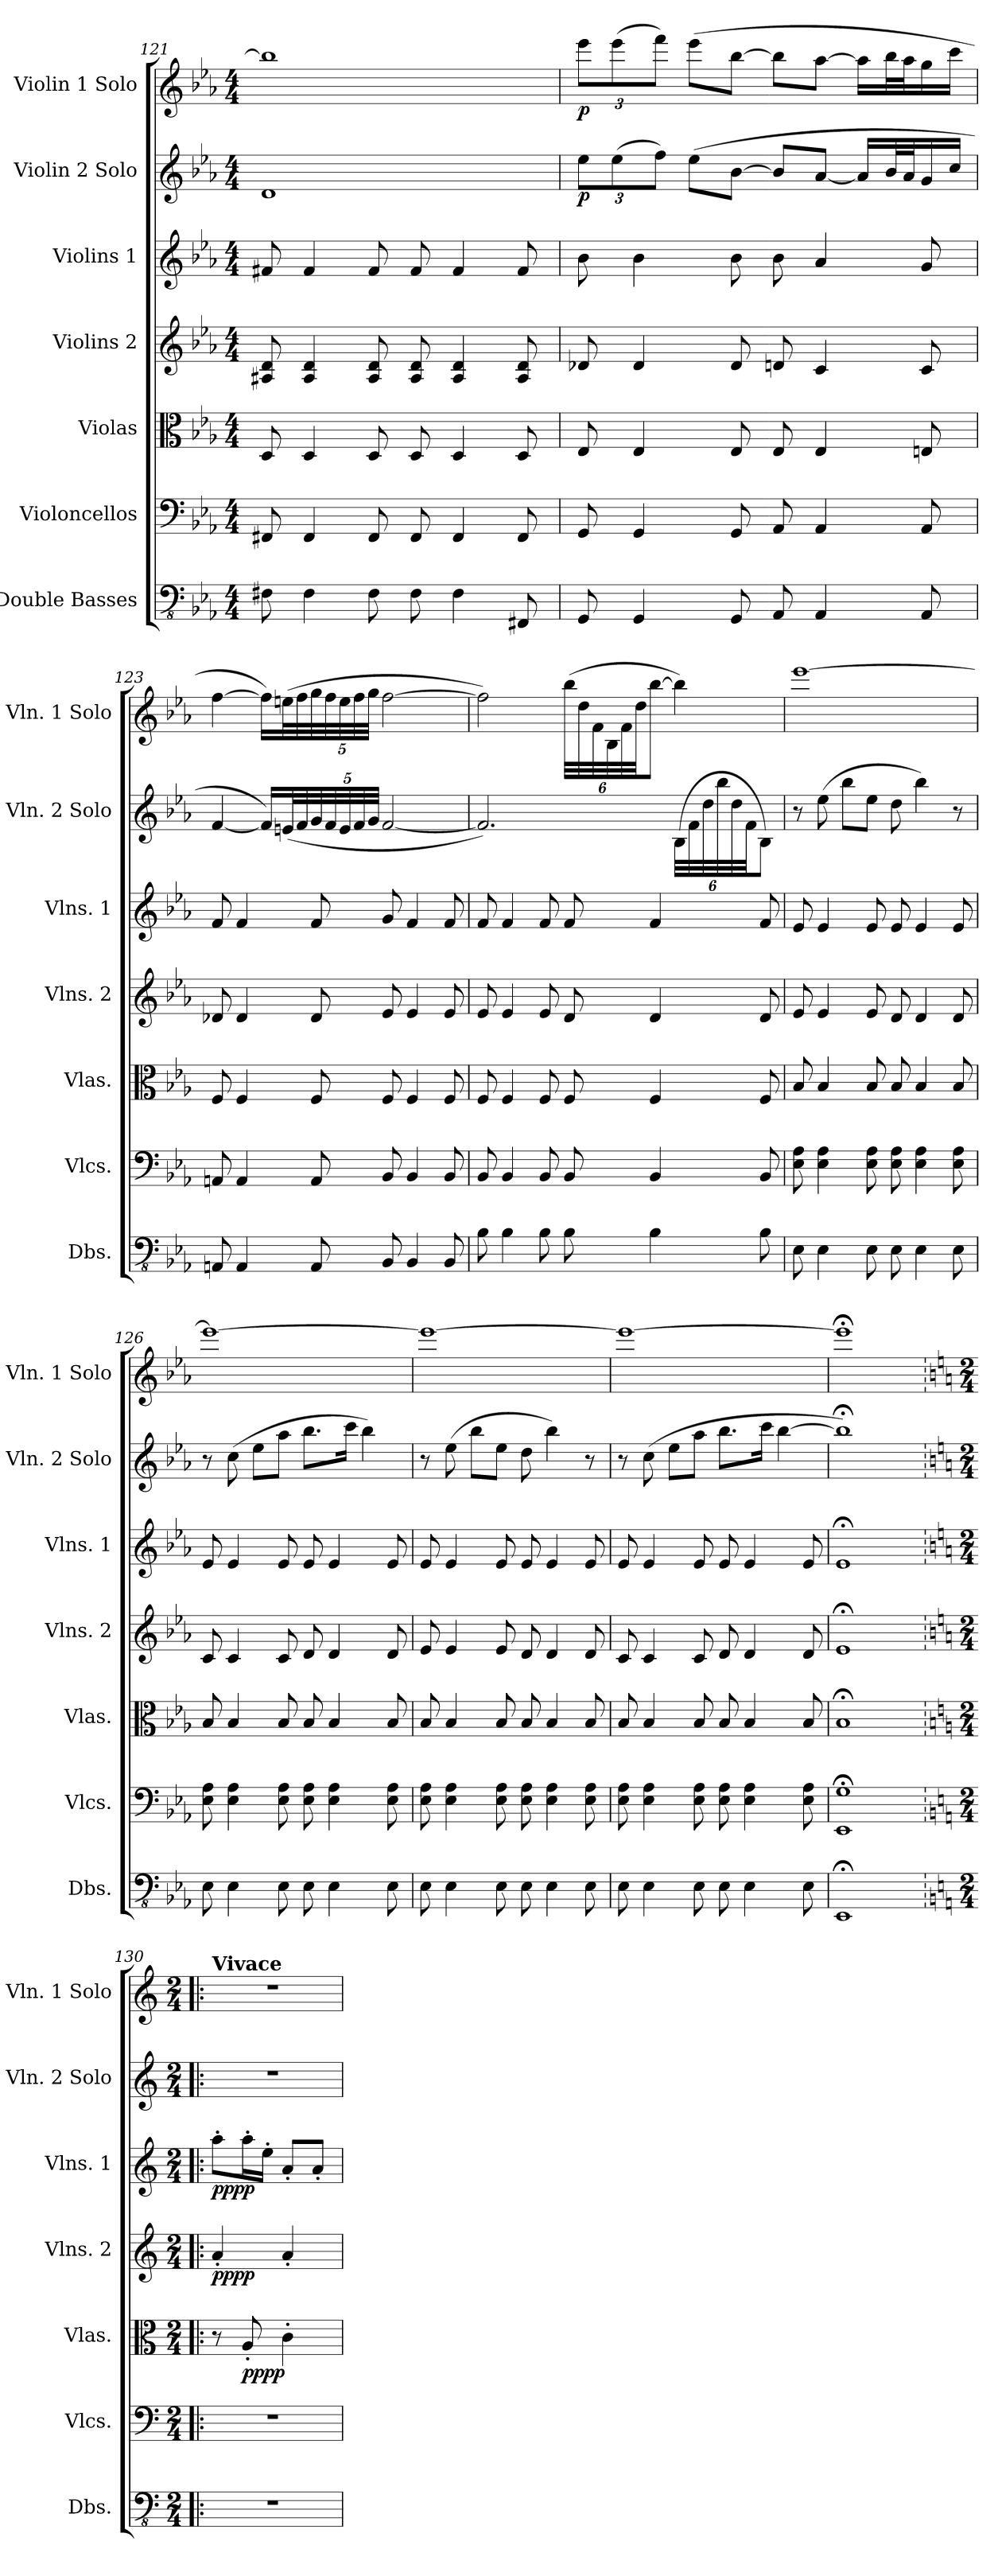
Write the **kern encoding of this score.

**kern	**kern	**kern	**dynam	**kern	**dynam	**kern	**dynam	**kern	**dynam	**kern	**dynam
*part7	*part6	*part5	*part5	*part4	*part4	*part3	*part3	*part2	*part2	*part1	*part1
*staff7	*staff6	*staff5	*staff5	*staff4	*staff4	*staff3	*staff3	*staff2	*staff2	*staff1	*staff1
*I"Double Basses	*I"Violoncellos	*I"Violas	*	*I"Violins 2	*	*I"Violins 1	*	*I"Violin 2 Solo	*	*I"Violin 1 Solo	*
*I'Dbs.	*I'Vlcs.	*I'Vlas.	*	*I'Vlns. 2	*	*I'Vlns. 1	*	*I'Vln. 2 Solo	*	*I'Vln. 1 Solo	*
*clefFv4	*clefF4	*clefC3	*	*clefG2	*	*clefG2	*	*clefG2	*	*clefG2	*
*k[b-e-a-]	*k[b-e-a-]	*k[b-e-a-]	*	*k[b-e-a-]	*	*k[b-e-a-]	*	*k[b-e-a-]	*	*k[b-e-a-]	*
*M4/4	*M4/4	*M4/4	*	*M4/4	*	*M4/4	*	*M4/4	*	*M4/4	*
=121	=121	=121	=121	=121	=121	=121	=121	=121	=121	=121	=121
8FF#X\	8FF#X/	8D/	.	8A#X/ 8d/	.	8f#X/	.	1d	.	1bb-]	.
4FF#\	4FF#/	4D/	.	4A#/ 4d/	.	4f#/	.	.	.	.	.
8FF#\	8FF#/	8D/	.	8A#/ 8d/	.	8f#/	.	.	.	.	.
8FF#\	8FF#/	8D/	.	8A#/ 8d/	.	8f#/	.	.	.	.	.
4FF#\	4FF#/	4D/	.	4A#/ 4d/	.	4f#/	.	.	.	.	.
8FFF#X/	8FF#/	8D/	.	8A#/ 8d/	.	8f#/	.	.	.	.	.
!!LO:LB:g=z
=122	=122	=122	=122	=122	=122	=122	=122	=122	=122	=122	=122
*	*	*	*	*	*	*	*	*Xbrackettup	*	*Xbrackettup	*
!	!	!	!	!	!	!	!	!	!LO:DY:b	!	!LO:DY:b
8GGG/	8GG/	8E-/	.	8d-X/	.	8b-\	.	12ee-\L	p	12eee-\L	p
.	.	.	.	.	.	.	.	(12ee-\	.	(12eee-\	.
4GGG/	4GG/	4E-/	.	4d-/	.	4b-\	.	.	.	.	.
.	.	.	.	.	.	.	.	12ff\J)	.	12fff\J)	.
.	.	.	.	.	.	.	.	(8ee-\L	.	(8eee-\L	.
8GGG/	8GG/	8E-/	.	8d-/	.	8b-\	.	[8b-\J	.	[8bb-\J	.
8AAA-/	8AA-/	8E-/	.	8dn/	.	8b-\	.	8b-/L]	.	8bb-\L]	.
4AAA-/	4AA-/	4E-/	.	4c/	.	4a-/	.	[8a-/J	.	[8aa-\J	.
.	.	.	.	.	.	.	.	16a-/LL]	.	16aa-\LL]	.
.	.	.	.	.	.	.	.	32b-/L	.	32bb-\L	.
.	.	.	.	.	.	.	.	32a-/J	.	32aa-\J	.
8AAA-/	8AA-/	8En/	.	8c/	.	8g/	.	16g/	.	16gg\	.
.	.	.	.	.	.	.	.	16cc/JJ	.	16ccc\JJ	.
=123	=123	=123	=123	=123	=123	=123	=123	=123	=123	=123	=123
8AAAn/	8AAn/	8F/	.	8d-X/	.	8f/	.	[4f/	.	[4ff\	.
4AAA/	4AA/	4F/	.	4d-/	.	4f/	.	.	.	.	.
.	.	.	.	.	.	.	.	16f/LL])	.	16ff\LL])	.
.	.	.	.	.	.	.	.	(32en/L	.	(32een\L	.
.	.	.	.	.	.	.	.	32f/	.	32ff\	.
8AAA/	8AA/	8F/	.	8d-/	.	8f/	.	40g/	.	40gg\	.
.	.	.	.	.	.	.	.	40f/	.	40ff\	.
.	.	.	.	.	.	.	.	40e/	.	40ee\	.
.	.	.	.	.	.	.	.	40f/	.	40ff\	.
.	.	.	.	.	.	.	.	40g/JJJ	.	40gg\JJJ	.
8BBB-/	8BB-/	8F/	.	8e-/	.	8g/	.	[2f/	.	[2ff\	.
4BBB-/	4BB-/	4F/	.	4e-/	.	4f/	.	.	.	.	.
8BBB-/	8BB-/	8F/	.	8e-/	.	8f/	.	.	.	.	.
=124	=124	=124	=124	=124	=124	=124	=124	=124	=124	=124	=124
8BB-\	8BB-/	8F/	.	8e-/	.	8f/	.	2.f/])	.	2ff\])	.
4BB-\	4BB-/	4F/	.	4e-/	.	4f/	.	.	.	.	.
8BB-\	8BB-/	8F/	.	8e-/	.	8f/	.	.	.	.	.
8BB-\	8BB-/	8F/	.	8d/	.	8f/	.	.	.	(48bb-\LLL	.
.	.	.	.	.	.	.	.	.	.	48dd\	.
.	.	.	.	.	.	.	.	.	.	48f\	.
.	.	.	.	.	.	.	.	.	.	48B-\	.
.	.	.	.	.	.	.	.	.	.	48f\	.
.	.	.	.	.	.	.	.	.	.	48dd\JJ	.
4BB-\	4BB-/	4F/	.	4d/	.	4f/	.	.	.	[8bb-\J	.
.	.	.	.	.	.	.	.	(48B-\LLL	.	4bb-\])	.
.	.	.	.	.	.	.	.	48f\	.	.	.
.	.	.	.	.	.	.	.	48dd\	.	.	.
.	.	.	.	.	.	.	.	48bb-\	.	.	.
.	.	.	.	.	.	.	.	48dd\	.	.	.
.	.	.	.	.	.	.	.	48f\JJ	.	.	.
8BB-\	8BB-/	8F/	.	8d/	.	8f/	.	8B-\J)	.	.	.
=125	=125	=125	=125	=125	=125	=125	=125	=125	=125	=125	=125
8EE-\	8E-\ 8A-\	8B-/	.	8e-/	.	8e-/	.	8r	.	[1eee-	.
4EE-\	4E-\ 4A-\	4B-/	.	4e-/	.	4e-/	.	(8ee-\	.	.	.
.	.	.	.	.	.	.	.	8bb-\L	.	.	.
8EE-\	8E-\ 8A-\	8B-/	.	8e-/	.	8e-/	.	8ee-\J	.	.	.
8EE-\	8E-\ 8A-\	8B-/	.	8d/	.	8e-/	.	8dd\	.	.	.
4EE-\	4E-\ 4A-\	4B-/	.	4d/	.	4e-/	.	4bb-\)	.	.	.
8EE-\	8E-\ 8A-\	8B-/	.	8d/	.	8e-/	.	8r	.	.	.
!!LO:PB:g=z
=126	=126	=126	=126	=126	=126	=126	=126	=126	=126	=126	=126
8EE-\	8E-\ 8A-\	8B-/	.	8c/	.	8e-/	.	8r	.	1eee-_	.
4EE-\	4E-\ 4A-\	4B-/	.	4c/	.	4e-/	.	(8cc\	.	.	.
.	.	.	.	.	.	.	.	8ee-\L	.	.	.
8EE-\	8E-\ 8A-\	8B-/	.	8c/	.	8e-/	.	8aa-\J	.	.	.
8EE-\	8E-\ 8A-\	8B-/	.	8d/	.	8e-/	.	8.bb-\L	.	.	.
4EE-\	4E-\ 4A-\	4B-/	.	4d/	.	4e-/	.	.	.	.	.
.	.	.	.	.	.	.	.	16ccc\Jk	.	.	.
.	.	.	.	.	.	.	.	4bb-\)	.	.	.
8EE-\	8E-\ 8A-\	8B-/	.	8d/	.	8e-/	.	.	.	.	.
=127	=127	=127	=127	=127	=127	=127	=127	=127	=127	=127	=127
8EE-\	8E-\ 8A-\	8B-/	.	8e-/	.	8e-/	.	8r	.	1eee-_	.
4EE-\	4E-\ 4A-\	4B-/	.	4e-/	.	4e-/	.	(8ee-\	.	.	.
.	.	.	.	.	.	.	.	8bb-\L	.	.	.
8EE-\	8E-\ 8A-\	8B-/	.	8e-/	.	8e-/	.	8ee-\J	.	.	.
8EE-\	8E-\ 8A-\	8B-/	.	8d/	.	8e-/	.	8dd\	.	.	.
4EE-\	4E-\ 4A-\	4B-/	.	4d/	.	4e-/	.	4bb-\)	.	.	.
8EE-\	8E-\ 8A-\	8B-/	.	8d/	.	8e-/	.	8r	.	.	.
=128	=128	=128	=128	=128	=128	=128	=128	=128	=128	=128	=128
8EE-\	8E-\ 8A-\	8B-/	.	8c/	.	8e-/	.	8r	.	1eee-_	.
4EE-\	4E-\ 4A-\	4B-/	.	4c/	.	4e-/	.	(8cc\	.	.	.
.	.	.	.	.	.	.	.	8ee-\L	.	.	.
8EE-\	8E-\ 8A-\	8B-/	.	8c/	.	8e-/	.	8aa-\J	.	.	.
8EE-\	8E-\ 8A-\	8B-/	.	8d/	.	8e-/	.	8.bb-\L	.	.	.
4EE-\	4E-\ 4A-\	4B-/	.	4d/	.	4e-/	.	.	.	.	.
.	.	.	.	.	.	.	.	16ccc\Jk	.	.	.
.	.	.	.	.	.	.	.	[4bb-\	.	.	.
8EE-\	8E-\ 8A-\	8B-/	.	8d/	.	8e-/	.	.	.	.	.
=129	=129	=129	=129	=129	=129	=129	=129	=129	=129	=129	=129
1EEE-;<	1EE-;< 1G;<	1B-;<	.	1e-;<	.	1e-;<	.	1bb-;<])	.	1eee-;<]	.
!!LO:LB:g=z
=130|!:	=130|!:	=130|!:	=130|!:	=130|!:	=130|!:	=130|!:	=130|!:	=130|!:	=130|!:	=130|!:	=130|!:
*k[]	*k[]	*k[]	*	*k[]	*	*k[]	*	*k[]	*	*k[]	*
*M2/4	*M2/4	*M2/4	*	*M2/4	*	*M2/4	*	*M2/4	*	*M2/4	*
!	!	!	!	!	!	!	!	!	!	!LO:TX:a:B:t=Vivace	!
!	!	!	!	!	!LO:DY:b	!	!LO:DY:b	!	!	!	!
2r	2r	8r	.	4a'/	pppp	8aa'\L	pppp	2r	.	2r	.
!	!	!	!LO:DY:b	!	!	!	!	!	!	!	!
.	.	8A'/	pppp	.	.	16aa'\L	.	.	.	.	.
.	.	.	.	.	.	16ee'\JJ	.	.	.	.	.
.	.	4c'\	.	4a'/	.	8a'/L	.	.	.	.	.
.	.	.	.	.	.	8a'/J	.	.	.	.	.
=	=	=	=	=	=	=	=	=	=	=	=
*-	*-	*-	*-	*-	*-	*-	*-	*-	*-	*-	*-
